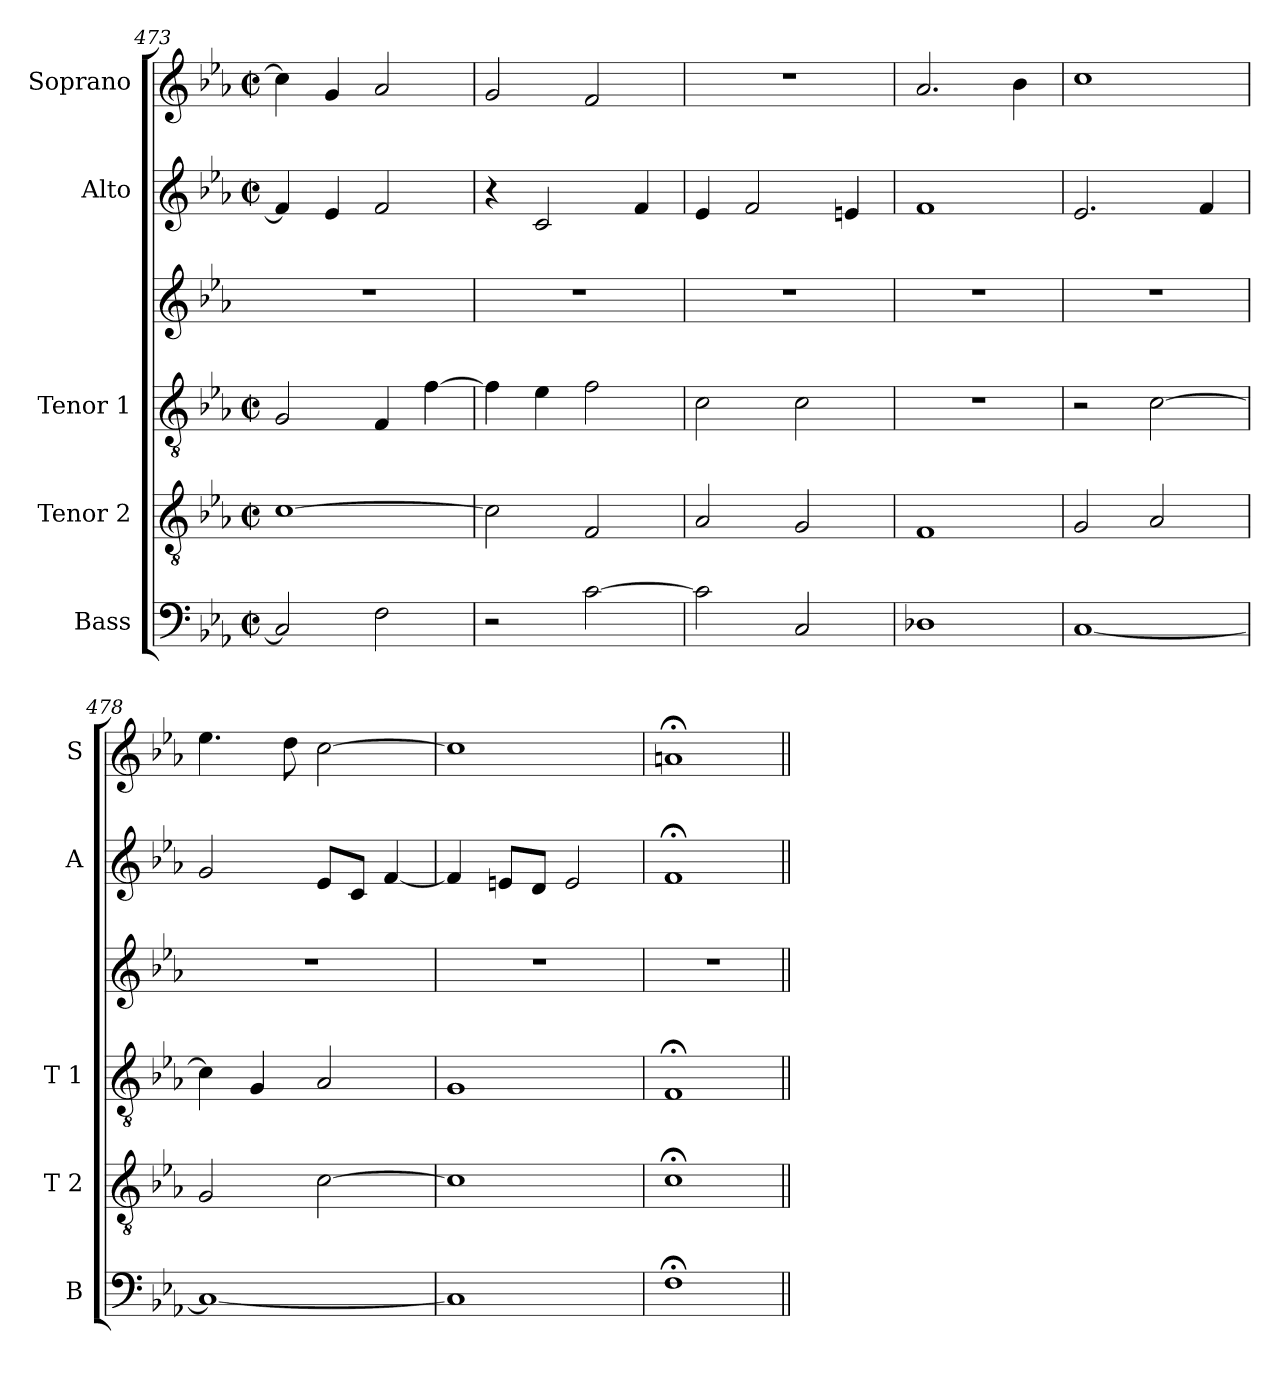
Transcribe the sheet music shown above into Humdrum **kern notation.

**kern	**kern	**kern	**kern	**kern	**kern
*part6	*part5	*part4	*part3	*part2	*part1
*staff6	*staff5	*staff4	*staff3	*staff2	*staff1
*I"Bass	*I"Tenor 2	*I"Tenor 1	*	*I"Alto	*I"Soprano
*I'B	*I'T 2	*I'T 1	*	*I'A	*I'S
*clefF4	*clefGv2	*clefGv2	*clefG2	*clefG2	*clefG2
*k[b-e-a-]	*k[b-e-a-]	*k[b-e-a-]	*k[b-e-a-]	*k[b-e-a-]	*k[b-e-a-]
*E-:	*E-:	*E-:	*E-:	*E-:	*E-:
*M2/2	*M2/2	*M2/2	*	*M2/2	*M2/2
*met(c|)	*met(c|)	*met(c|)	*	*met(c|)	*met(c|)
=473	=473	=473	=473	=473	=473
2C/]	[<1c	2G/	1r	4f/]	4cc\]
.	.	.	.	4e-/	4g/
2F\	.	4F/	.	2f/	2a-/
.	.	[<4f\	.	.	.
!!LO:LB:g=z
=474	=474	=474	=474	=474	=474
2r	2c\]	4f\]	1r	4r	2g/
.	.	4e-\	.	2c/	.
[>2c\	2F/	2f\	.	.	2f/
.	.	.	.	4f/	.
=475	=475	=475	=475	=475	=475
2c\]	2A-/	2c\	1r	4e-/	1r
.	.	.	.	2f/	.
2C/	2G/	2c\	.	.	.
.	.	.	.	4en/	.
=476	=476	=476	=476	=476	=476
1D-X	1F	1r	1r	1f	2.a-/
.	.	.	.	.	4b-\
=477	=477	=477	=477	=477	=477
[<1C	2G/	2r	1r	2.e-/	1cc
.	2A-/	[>2c\	.	.	.
.	.	.	.	4f/	.
=478	=478	=478	=478	=478	=478
1C_	2G/	4c\]	1r	2g/	4.ee-\
.	.	4G/	.	.	.
.	.	.	.	.	8dd\
.	[>2c\	2A-/	.	8e-/L	[>2cc\
.	.	.	.	8c/J	.
.	.	.	.	[<4f/	.
=479	=479	=479	=479	=479	=479
1C]	1c]	1G	1r	4f/]	1cc]
.	.	.	.	8en/L	.
.	.	.	.	8d/J	.
.	.	.	.	2e/	.
=480	=480	=480	=480	=480	=480
1F;<	1c;<	1F;	1r	1f;	1an;
=||	=||	=||	=||	=||	=||
*-	*-	*-	*-	*-	*-
